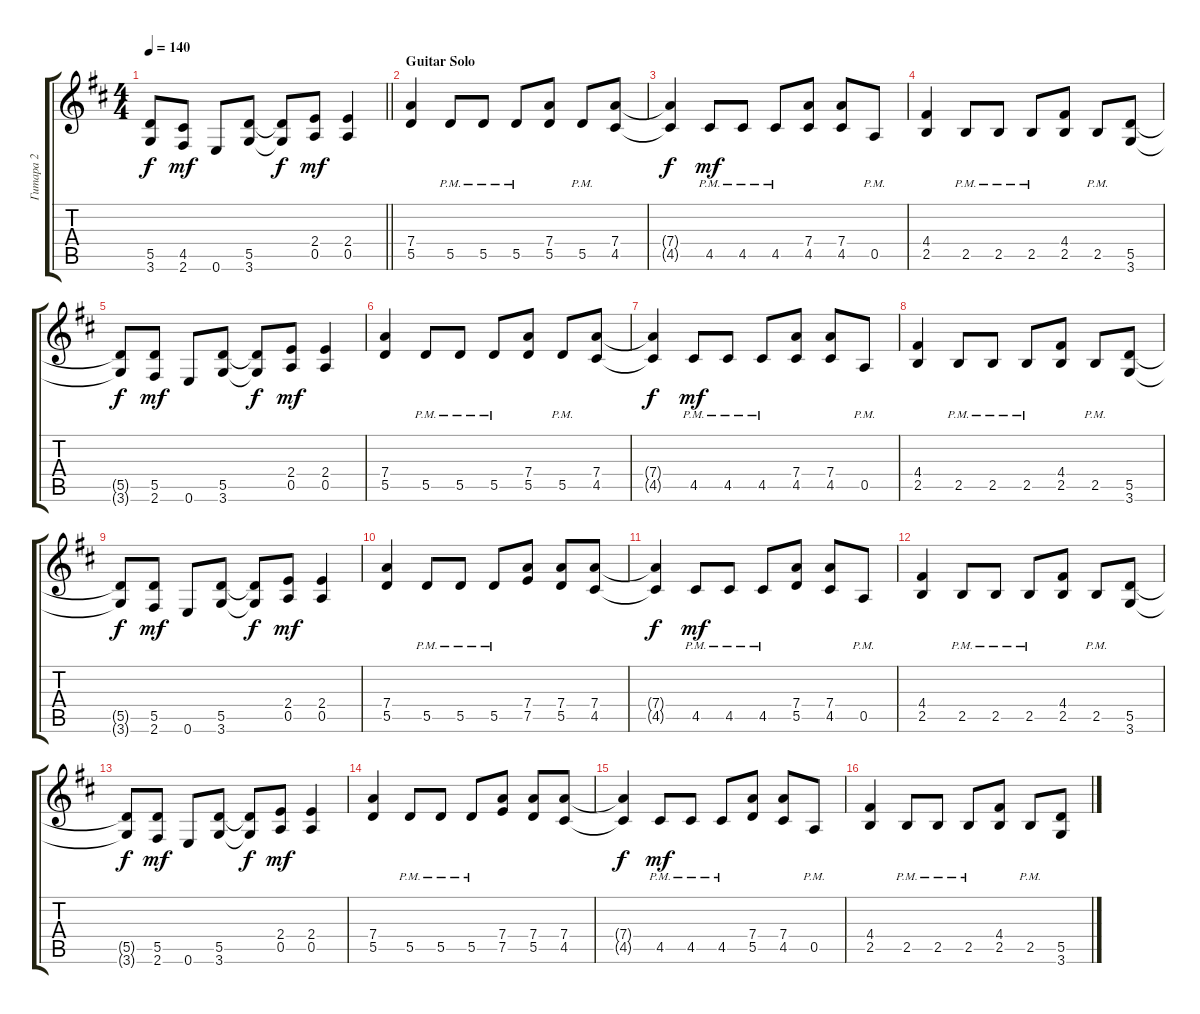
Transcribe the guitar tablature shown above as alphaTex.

\track ("Гитара 2" "Гитара 2") {instrument distortionguitar}
\staff {score tabs}
\tuning (E4 B3 G3 D3 A2 E2) {hide}
\ts (4 4)
\tempo 140
\clef g2
\barLineRight lightlight
\ks bminor
(5.5{t} 3.6{t}).8{dy f} (4.5 2.6).8{dy mf} 0.6.8 (5.5 3.6).8 (5.5{t} 3.6{t}).8{dy f} (2.4 0.5).8{dy mf} (2.4 0.5).4 |
\section ("" "Guitar Solo")
(7.4 5.5).4 5.5{pm}.8 5.5{pm}.8 5.5{pm}.8 (7.4 5.5).8 5.5{pm}.8 (7.4 4.5).8 |
(7.4{t} 4.5{t}).4{dy f} 4.5{pm}.8{dy mf} 4.5{pm}.8 4.5{pm}.8 (7.4 4.5).8 (7.4 4.5).8 0.5{pm}.8 |
(4.4 2.5).4 2.5{pm}.8 2.5{pm}.8 2.5{pm}.8 (4.4 2.5).8 2.5{pm}.8 (5.5 3.6).8 |
(5.5{t} 3.6{t}).8{dy f} (5.5 2.6).8{dy mf} 0.6.8 (5.5 3.6).8 (5.5{t} 3.6{t}).8{dy f} (2.4 0.5).8{dy mf} (2.4 0.5).4 |
(7.4 5.5).4 5.5{pm}.8 5.5{pm}.8 5.5{pm}.8 (7.4 5.5).8 5.5{pm}.8 (7.4 4.5).8 |
(7.4{t} 4.5{t}).4{dy f} 4.5{pm}.8{dy mf} 4.5{pm}.8 4.5{pm}.8 (7.4 4.5).8 (7.4 4.5).8 0.5{pm}.8 |
(4.4 2.5).4 2.5{pm}.8 2.5{pm}.8 2.5{pm}.8 (4.4 2.5).8 2.5{pm}.8 (5.5 3.6).8 |
(5.5{t} 3.6{t}).8{dy f} (5.5 2.6).8{dy mf} 0.6.8 (5.5 3.6).8 (5.5{t} 3.6{t}).8{dy f} (2.4 0.5).8{dy mf} (2.4 0.5).4 |
(7.4 5.5).4 5.5{pm}.8 5.5{pm}.8 5.5{pm}.8 (7.4 7.5).8 (7.4 5.5).8 (7.4 4.5).8 |
(7.4{t} 4.5{t}).4{dy f} 4.5{pm}.8{dy mf} 4.5{pm}.8 4.5{pm}.8 (7.4 5.5).8 (7.4 4.5).8 0.5{pm}.8 |
(4.4 2.5).4 2.5{pm}.8 2.5{pm}.8 2.5{pm}.8 (4.4 2.5).8 2.5{pm}.8 (5.5 3.6).8 |
(5.5{t} 3.6{t}).8{dy f} (5.5 2.6).8{dy mf} 0.6.8 (5.5 3.6).8 (5.5{t} 3.6{t}).8{dy f} (2.4 0.5).8{dy mf} (2.4 0.5).4 |
(7.4 5.5).4 5.5{pm}.8 5.5{pm}.8 5.5{pm}.8 (7.4 7.5).8 (7.4 5.5).8 (7.4 4.5).8 |
(7.4{t} 4.5{t}).4{dy f} 4.5{pm}.8{dy mf} 4.5{pm}.8 4.5{pm}.8 (7.4 5.5).8 (7.4 4.5).8 0.5{pm}.8 |
(4.4 2.5).4 2.5{pm}.8 2.5{pm}.8 2.5{pm}.8 (4.4 2.5).8 2.5{pm}.8 (5.5 3.6).8
